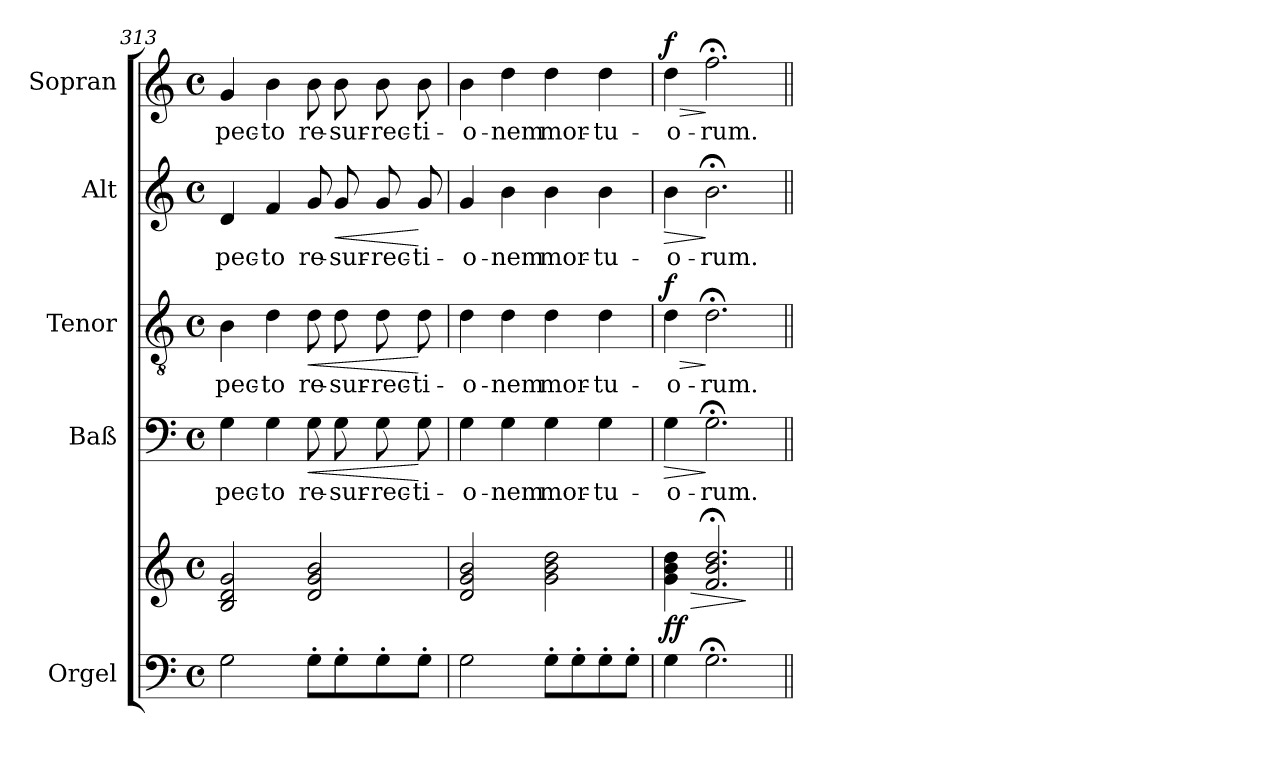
**kern	**kern	**dynam	**kern	**text	**dynam	**kern	**text	**dynam	**kern	**text	**dynam	**kern	**text	**dynam
*part5	*part5	*part5	*part4	*part4	*part4	*part3	*part3	*part3	*part2	*part2	*part2	*part1	*part1	*part1
*staff6	*staff5	*staff5/6	*staff4	*staff4	*staff4	*staff3	*staff3	*staff3	*staff2	*staff2	*staff2	*staff1	*staff1	*staff1
*I"Orgel	*	*	*I"Baß	*	*	*I"Tenor	*	*	*I"Alt	*	*	*I"Sopran	*	*
*clefF4	*clefG2	*	*clefF4	*	*	*clefGv2	*	*	*clefG2	*	*	*clefG2	*	*
*k[]	*k[]	*	*k[]	*	*	*k[]	*	*	*k[]	*	*	*k[]	*	*
*C:	*C:	*	*C:	*	*	*C:	*	*	*C:	*	*	*C:	*	*
*M4/4	*M4/4	*	*M4/4	*	*	*M4/4	*	*	*M4/4	*	*	*M4/4	*	*
*met(c)	*met(c)	*	*met(c)	*	*	*met(c)	*	*	*met(c)	*	*	*met(c)	*	*
=313	=313	=313	=313	=313	=313	=313	=313	=313	=313	=313	=313	=313	=313	=313
!	!	!	!	!LO:LY:b	!	!	!LO:LY:b	!	!	!LO:LY:b	!	!	!LO:LY:b	!
2G\	2B/ 2d/ 2g/	.	4G\	pec-	.	4B\	-pec-	.	4d/	-pec-	.	4g/	-pec-	.
!	!	!	!	!LO:LY:b	!	!	!LO:LY:b	!	!	!LO:LY:b	!	!	!LO:LY:b	!
.	.	.	4G\	-to	.	4d\	-to	.	4f/	-to	.	4b\	-to	.
!	!	!	!	!LO:LY:b	!LO:HP:b	!	!LO:LY:b	!LO:HP:b	!	!LO:LY:b	!	!	!LO:LY:b	!
8G'>\L	2d/ 2g/ 2b/	.	8G\	re-	<	8d\	re-	<	8g/	re-	.	8b\	re-	.
!	!	!	!	!LO:LY:b	!	!	!LO:LY:b	!	!	!LO:LY:b	!LO:HP:b	!	!LO:LY:b	!
8G'>\	.	.	8G\	-sur-	.	8d\	-sur-	.	8g/	-sur-	<	8b\	-sur-	.
!	!	!	!	!LO:LY:b	!	!	!LO:LY:b	!	!	!LO:LY:b	!	!	!LO:LY:b	!
8G'>\	.	.	8G\	-rec-	.	8d\	-rec-	.	8g/	-rec-	.	8b\	-rec-	.
!	!	!	!	!LO:LY:b	!	!	!LO:LY:b	!	!	!LO:LY:b	!	!	!LO:LY:b	!
8G'>\J	.	.	8G\	-ti-	[	8d\	-ti-	[	8g/	-ti-	[	8b\	-ti-	.
=314	=314	=314	=314	=314	=314	=314	=314	=314	=314	=314	=314	=314	=314	=314
!	!	!	!	!LO:LY:b	!	!	!LO:LY:b	!	!	!LO:LY:b	!	!	!LO:LY:b	!
2G\	2d/ 2g/ 2b/	.	4G\	-o-	.	4d\	-o-	.	4g/	-o-	.	4b\	-o-	.
!	!	!	!	!LO:LY:b	!	!	!LO:LY:b	!	!	!LO:LY:b	!	!	!LO:LY:b	!
.	.	.	4G\	-nem	.	4d\	-nem	.	4b\	-nem	.	4dd\	-nem	.
!	!	!	!	!LO:LY:b	!	!	!LO:LY:b	!	!	!LO:LY:b	!	!	!LO:LY:b	!
8G'>\L	2g\ 2b\ 2dd\	.	4G\	mor-	.	4d\	mor-	.	4b\	mor-	.	4dd\	mor-	.
8G'>\	.	.	.	.	.	.	.	.	.	.	.	.	.	.
!	!	!	!	!LO:LY:b	!	!	!LO:LY:b	!	!	!LO:LY:b	!	!	!LO:LY:b	!
8G'>\	.	.	4G\	-tu-	.	4d\	-tu-	.	4b\	-tu-	.	4dd\	-tu-	.
8G'>\J	.	.	.	.	.	.	.	.	.	.	.	.	.	.
=315	=315	=315	=315	=315	=315	=315	=315	=315	=315	=315	=315	=315	=315	=315
!	!	!LO:HP:b	!	!LO:LY:b	!LO:HP:b	!	!LO:LY:b	!LO:HP:b	!	!LO:LY:b	!LO:HP:b	!	!LO:LY:b	!LO:HP:b
!	!	!LO:DY:n=1:b	!	!	!	!	!	!LO:DY:n=1:a	!	!	!	!	!	!LO:DY:n=1:a
4G\	4g\ 4b\ 4dd\	> ff	4G\	-o-	>	4d\	-o-	> f	4b\	-o-	>	4dd\	-o-	> f
!	!	!	!	!LO:LY:b	!	!	!LO:LY:b	!	!	!LO:LY:b	!	!	!LO:LY:b	!
2.G;<\	2.f/; 2.b/; 2.dd/;	.	2.G;<\	-rum.	]	2.d;<\	-rum.	]	2.b;<\	-rum.	]	2.ff;<\	-rum.	]
.	.	]	.	.	.	.	.	.	.	.	.	.	.	.
=||	=||	=||	=||	=||	=||	=||	=||	=||	=||	=||	=||	=||	=||	=||
*-	*-	*-	*-	*-	*-	*-	*-	*-	*-	*-	*-	*-	*-	*-
